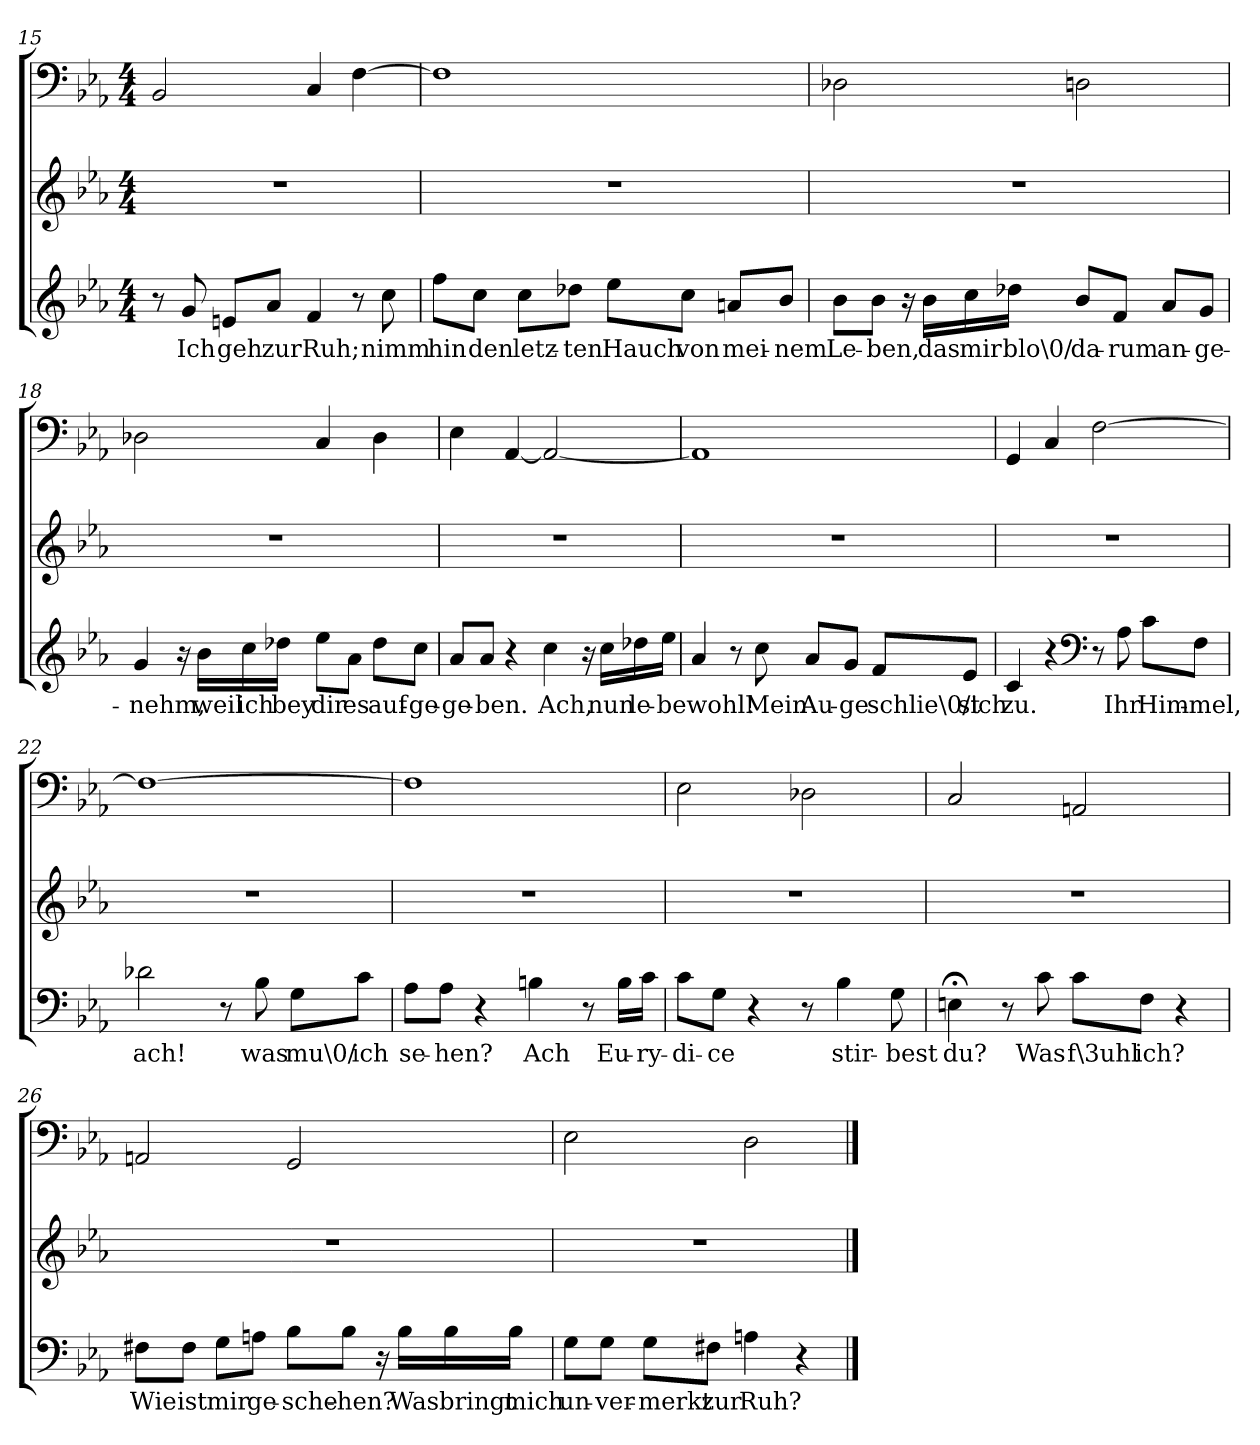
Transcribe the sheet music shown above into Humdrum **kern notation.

**kern	**text	**kern	**kern
*part3	*part3	*part2	*part1
*staff3	*staff3	*staff2	*staff1
*clefG2	*	*clefG2	*clefF4
*k[b-e-a-]	*	*k[b-e-a-]	*k[b-e-a-]
*c:	*	*c:	*c:
*M4/4	*	*M4/4	*M4/4
=15	=15	=15	=15
8r	.	1r	2BB-/
8g/	Ich	.	.
8en/L	geh	.	.
8a-/J	zur	.	.
4f/	Ruh;	.	4C/
8r	.	.	[4F\
8cc\	nimm	.	.
=16	=16	=16	=16
8ff\L	hin	1r	1F\]
8cc\J	den	.	.
8cc\L	letz-	.	.
8dd-X\J	-ten	.	.
8ee-\L	Hauch	.	.
8cc\J	von	.	.
8an/L	mei-	.	.
8b-/J	-nem	.	.
=17	=17	=17	=17
8b-\L	Le-	1r	2D-X\
8b-\J	-ben,	.	.
16r	.	.	.
16b-\LL	das	.	.
16cc\	mir	.	.
16dd-X\JJ	blo\0/	.	.
8b-/L	da-	.	2Dn\
8f/J	-rum	.	.
8a-/L	an-	.	.
8g/J	-ge-	.	.
=18	=18	=18	=18
4g/	-nehm,	1r	2D-X\
16r	.	.	.
16b-\LL	weil	.	.
16cc\	ich	.	.
16dd-X\JJ	bey	.	.
8ee-\L	dir	.	4C/
8a-\J	es	.	.
8dd-\L	auf-	.	4D-\
8cc\J	-ge-	.	.
=19	=19	=19	=19
8a-/L	-ge-	1r	4E-\
8a-/J	-ben.	.	.
4r	.	.	[4AA-/
4cc\	Ach,	.	2AA-/_
16r	.	.	.
16cc\LL	nun	.	.
16dd-X\	le-	.	.
16ee-\JJ	-be	.	.
=20	=20	=20	=20
4a-/	wohl!	1r	1AA-/]
8r	.	.	.
8cc\	Mein	.	.
8a-/L	Au-	.	.
8g/J	-ge	.	.
8f/L	schlie\0/t	.	.
8e-/J	sich	.	.
=21	=21	=21	=21
4c/	zu.	1r	4GG/
4r	.	.	4C/
*clefF4	*	*	*
8r	.	.	[2F\
8A-\	Ihr	.	.
8c\L	Him-	.	.
8F\J	-mel,	.	.
=22	=22	=22	=22
2d-X\	ach!	1r	1F\_
8r	.	.	.
8B-\	was	.	.
8G\L	mu\0/	.	.
8c\J	ich	.	.
=23	=23	=23	=23
8A-\L	se-	1r	1F\]
8A-\J	-hen?	.	.
4r	.	.	.
4Bn\	Ach	.	.
8r	.	.	.
16B\LL	Eu-	.	.
16c\JJ	-ry-	.	.
=24	=24	=24	=24
8c\L	-di-	1r	2E-\
8G\J	-ce	.	.
4r	.	.	.
8r	.	.	2D-X\
4B-\	stir-	.	.
8G\	-best	.	.
=25	=25	=25	=25
4En;<\	du?	1r	2C/
8r	.	.	.
8c\	Was	.	.
8c\L	f\3uhl	.	2AAn/
8F\J	ich?	.	.
4r	.	.	.
=26	=26	=26	=26
8F#X\L	Wie	1r	2AAn/
8F#\J	ist	.	.
8G\L	mir	.	.
8An\J	ge-	.	.
8B-\L	-sche-	.	2GG/
8B-\J	-hen?	.	.
16r	.	.	.
16B-\LL	Was	.	.
16B-\	bringt	.	.
16B-\JJ	mich	.	.
=27	=27	=27	=27
8G\L	un-	1r	2E-\
8G\J	-ver-	.	.
8G\L	-merkt	.	.
8F#X\J	zur	.	.
4An\	Ruh?	.	2D\
4r	.	.	.
==	==	==	==
*-	*-	*-	*-
